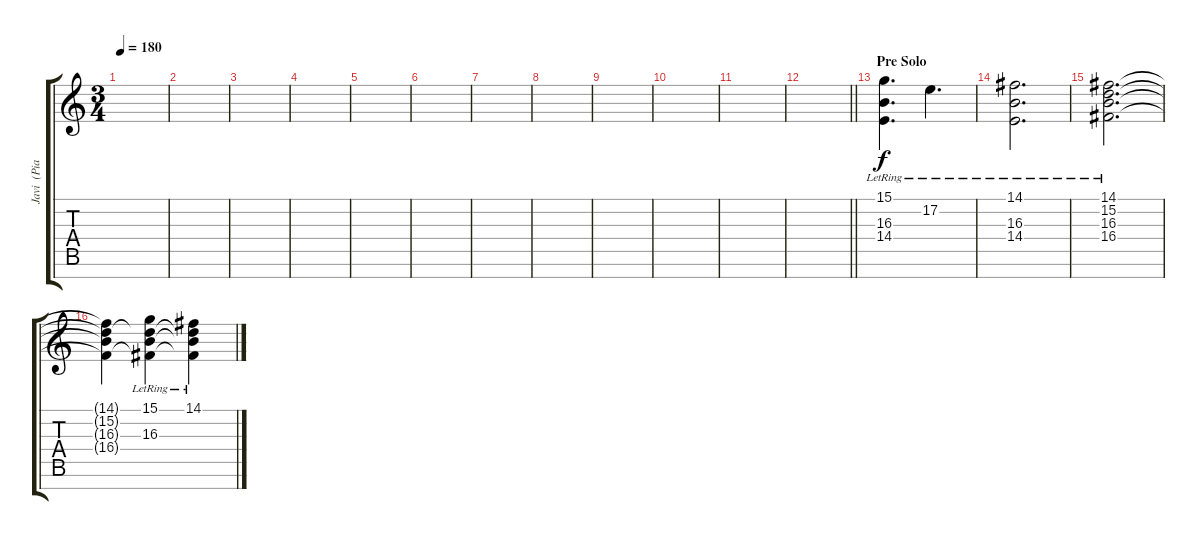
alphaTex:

\track ("Javi  (Piano)" "Javi  (Pia") {instrument electricgrandpiano}
\staff {score tabs}
\tuning (E4 B3 G3 D3 A2 E2 B1) {hide}
\ts (3 4)
\tempo 180
\clef g2
\ks c
|
|
|
|
|
|
|
|
|
|
|
\barLineRight lightlight
|
\section ("" "Pre Solo")
(15.1{lr} 16.3{lr} 14.4{lr}).4{d instrument electricgrandpiano} 17.2{lr}.4{d} |
(14.1{lr} 16.3{lr} 14.4{lr}).2{d} |
(14.1{lr} 15.2{lr} 16.3{lr} 16.4{lr}).2{d} |
(14.1{t} 15.2{t} 16.3{t} 16.4{t}).4 (15.1{lr} 15.2{t} 16.3 16.4{t}).4 (14.1{lr} 15.2{t} 16.3{t} 16.4{t}).4
